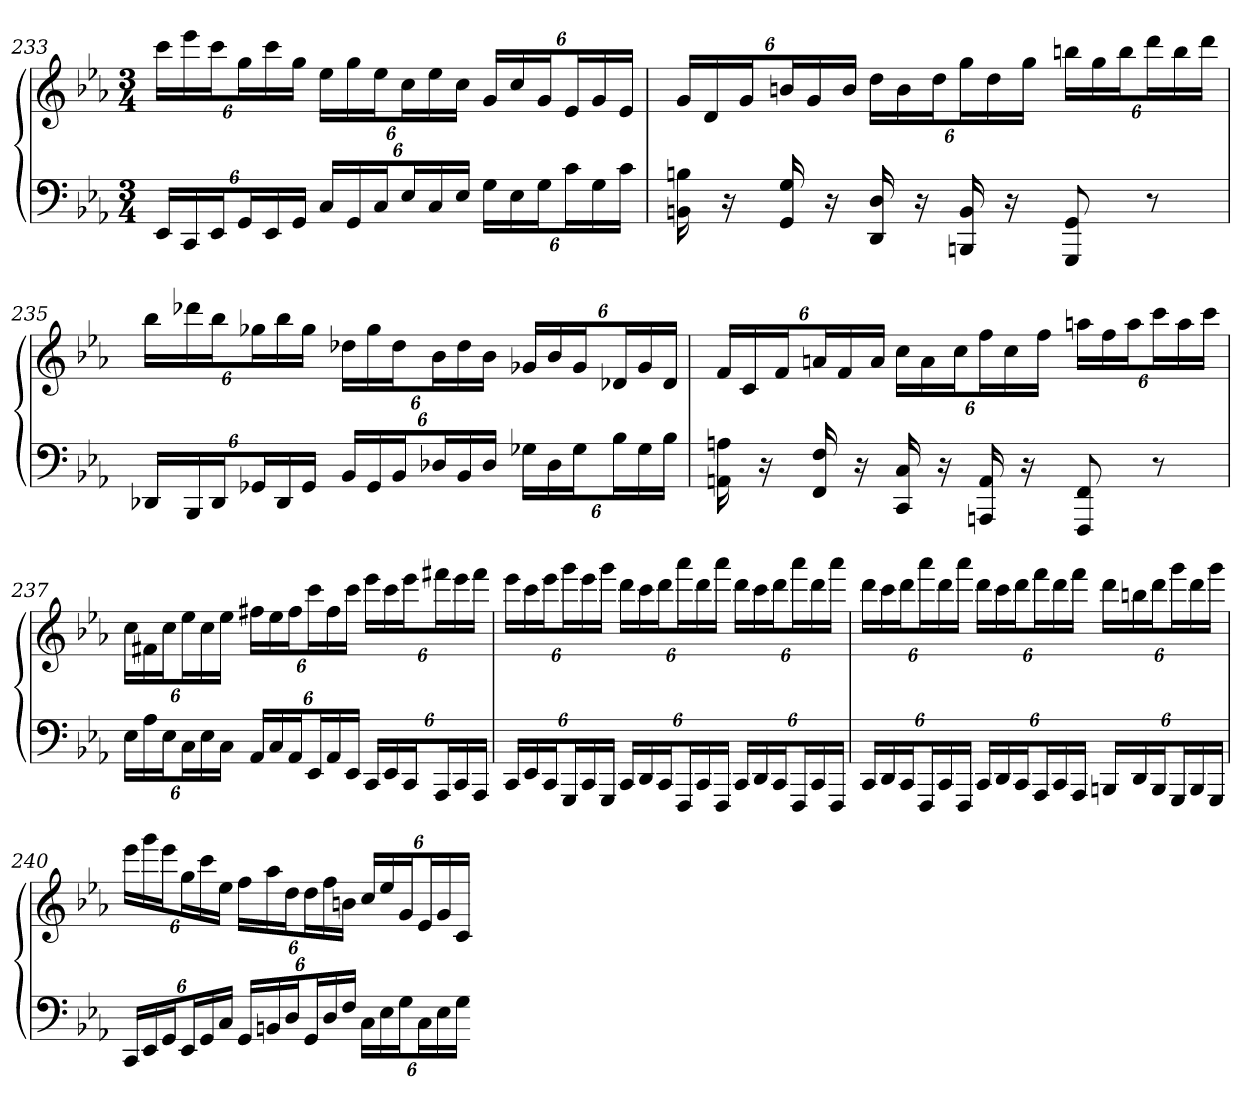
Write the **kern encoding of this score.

**kern	**kern
*part1	*part1
*staff2	*staff1
*clefF4	*clefG2
*k[b-e-a-]	*k[b-e-a-]
*c:	*c:
*M3/4	*M3/4
=233	=233
24EE-LL	24cccLL
24CC	24eee-
24EE-J	24cccJ
24GGL	24ggL
24EE-	24ccc
24GGJJ	24ggJJ
24CLL	24ee-LL
24GG	24gg
24CJ	24ee-J
24E-L	24ccL
24C	24ee-
24E-JJ	24ccJJ
24GLL	24gLL
24E-	24cc
24GJ	24gJ
24cL	24e-L
24G	24g
24cJJ	24e-JJ
=234	=234
16BBn 16Bn	24gLL
.	24d
16r	.
.	24gJ
16GG 16G	24bnL
.	24g
16r	.
.	24bJJ
16DD 16D	24ddLL
.	24b
16r	.
.	24ddJ
16BBBn 16BB	24ggL
.	24dd
16r	.
.	24ggJJ
8GGG 8GG	24bbnLL
.	24gg
.	24bbJ
8r	24dddL
.	24bb
.	24dddJJ
=235	=235
24DD-XLL	24bb-LL
24BBB-	24ddd-X
24DD-J	24bb-J
24GG-XL	24gg-XL
24DD-	24bb-
24GG-JJ	24gg-JJ
24BB-LL	24dd-XLL
24GG-	24gg-
24BB-J	24dd-J
24D-XL	24b-L
24BB-	24dd-
24D-JJ	24b-JJ
24G-XLL	24g-XLL
24D-	24b-
24G-J	24g-J
24B-L	24d-XL
24G-	24g-
24B-JJ	24d-JJ
=236	=236
16AAn 16An	24fLL
.	24c
16r	.
.	24fJ
16FF 16F	24anL
.	24f
16r	.
.	24aJJ
16CC 16C	24ccLL
.	24a
16r	.
.	24ccJ
16AAAn 16AA	24ffL
.	24cc
16r	.
.	24ffJJ
8FFF 8FF	24aanLL
.	24ff
.	24aaJ
8r	24cccL
.	24aa
.	24cccJJ
=237	=237
24E-LL	24ccLL
24A-	24f#X
24E-J	24ccJ
24CL	24ee-L
24E-	24cc
24CJJ	24ee-JJ
24AA-LL	24ff#XLL
24C	24ee-
24AA-J	24ff#J
24EE-L	24cccL
24AA-	24ff#
24EE-JJ	24cccJJ
24CCLL	24eee-LL
24EE-	24ccc
24CCJ	24eee-J
24AAA-L	24fff#XL
24CC	24eee-
24AAA-JJ	24fff#JJ
=238	=238
24CCLL	24eee-LL
24EE-	24ccc
24CCJ	24eee-J
24GGGL	24gggL
24CC	24eee-
24GGGJJ	24gggJJ
24CCLL	24dddLL
24DD	24ccc
24CCJ	24dddJ
24FFFL	24aaa-L
24CC	24ddd
24FFFJJ	24aaa-JJ
24CCLL	24dddLL
24DD	24ccc
24CCJ	24dddJ
24FFFL	24aaa-L
24CC	24ddd
24FFFJJ	24aaa-JJ
=239	=239
24CCLL	24dddLL
24DD	24ccc
24CCJ	24dddJ
24FFFL	24aaa-L
24CC	24ddd
24FFFJJ	24aaa-JJ
24CCLL	24dddLL
24DD	24ccc
24CCJ	24dddJ
24AAA-L	24fffL
24CC	24ddd
24AAA-JJ	24fffJJ
24BBBnLL	24dddLL
24DD	24bbn
24BBBJ	24dddJ
24GGGL	24gggL
24BBB	24ddd
24GGGJJ	24gggJJ
=240	=240
24CCLL	24eee-LL
24EE-	24ggg
24GGJ	24eee-J
24EE-L	24ggL
24GG	24ccc
24CJJ	24ee-JJ
24GGLL	24ffLL
24BBn	24aa-
24DJ	24ddJ
24GGL	24ddL
24D	24ff
24FJJ	24bnJJ
24CLL	24ccLL
24E-	24ee-
24GJ	24gJ
24CL	24e-L
24E-	24g
24GJJ	24cJJ
=-	=-
*-	*-
